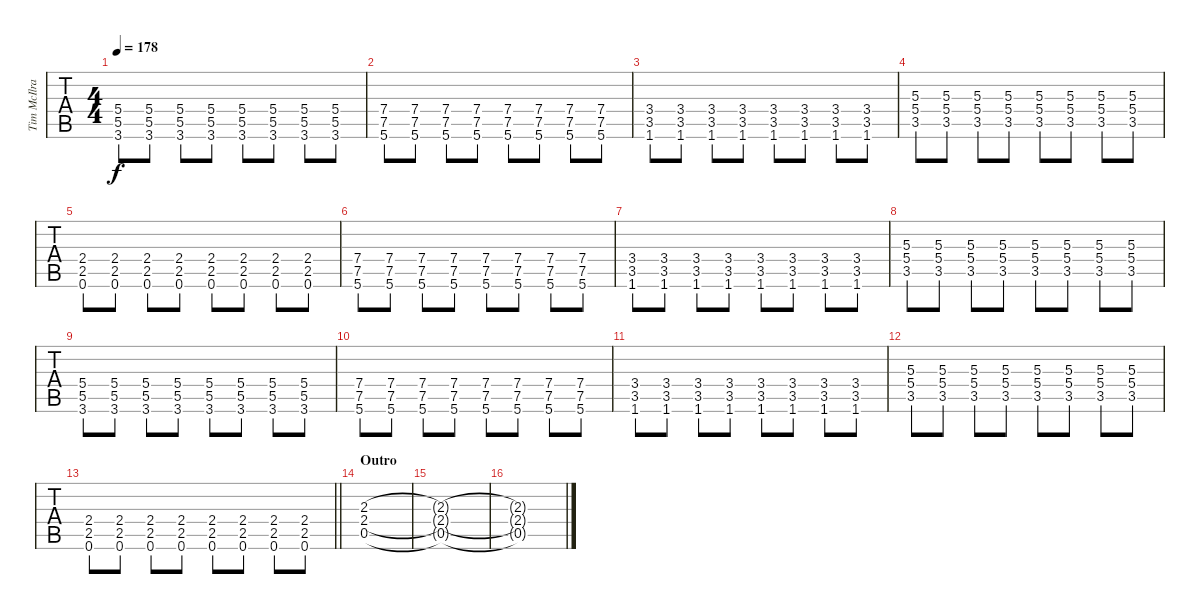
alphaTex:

\track ("Tim McIlrath - Guitar Two" "Tim McIlra") {instrument distortionguitar}
\staff {tabs}
\tuning (Eb4 Bb3 Gb3 Db3 Ab2 Eb2) {hide}
\ts (4 4)
\tempo 178
\clef g2
\ks c
(5.4 5.5 3.6).8{dy f} (5.4 5.5 3.6).8 (5.4 5.5 3.6).8 (5.4 5.5 3.6).8 (5.4 5.5 3.6).8 (5.4 5.5 3.6).8 (5.4 5.5 3.6).8 (5.4 5.5 3.6).8 |
(7.4 7.5 5.6).8 (7.4 7.5 5.6).8 (7.4 7.5 5.6).8 (7.4 7.5 5.6).8 (7.4 7.5 5.6).8 (7.4 7.5 5.6).8 (7.4 7.5 5.6).8 (7.4 7.5 5.6).8 |
(3.4 3.5 1.6).8 (3.4 3.5 1.6).8 (3.4 3.5 1.6).8 (3.4 3.5 1.6).8 (3.4 3.5 1.6).8 (3.4 3.5 1.6).8 (3.4 3.5 1.6).8 (3.4 3.5 1.6).8 |
(5.3 5.4 3.5).8 (5.3 5.4 3.5).8 (5.3 5.4 3.5).8 (5.3 5.4 3.5).8 (5.3 5.4 3.5).8 (5.3 5.4 3.5).8 (5.3 5.4 3.5).8 (5.3 5.4 3.5).8 |
(2.4 2.5 0.6).8 (2.4 2.5 0.6).8 (2.4 2.5 0.6).8 (2.4 2.5 0.6).8 (2.4 2.5 0.6).8 (2.4 2.5 0.6).8 (2.4 2.5 0.6).8 (2.4 2.5 0.6).8 |
(7.4 7.5 5.6).8 (7.4 7.5 5.6).8 (7.4 7.5 5.6).8 (7.4 7.5 5.6).8 (7.4 7.5 5.6).8 (7.4 7.5 5.6).8 (7.4 7.5 5.6).8 (7.4 7.5 5.6).8 |
(3.4 3.5 1.6).8 (3.4 3.5 1.6).8 (3.4 3.5 1.6).8 (3.4 3.5 1.6).8 (3.4 3.5 1.6).8 (3.4 3.5 1.6).8 (3.4 3.5 1.6).8 (3.4 3.5 1.6).8 |
(5.3 5.4 3.5).8 (5.3 5.4 3.5).8 (5.3 5.4 3.5).8 (5.3 5.4 3.5).8 (5.3 5.4 3.5).8 (5.3 5.4 3.5).8 (5.3 5.4 3.5).8 (5.3 5.4 3.5).8 |
(5.4 5.5 3.6).8 (5.4 5.5 3.6).8 (5.4 5.5 3.6).8 (5.4 5.5 3.6).8 (5.4 5.5 3.6).8 (5.4 5.5 3.6).8 (5.4 5.5 3.6).8 (5.4 5.5 3.6).8 |
(7.4 7.5 5.6).8 (7.4 7.5 5.6).8 (7.4 7.5 5.6).8 (7.4 7.5 5.6).8 (7.4 7.5 5.6).8 (7.4 7.5 5.6).8 (7.4 7.5 5.6).8 (7.4 7.5 5.6).8 |
(3.4 3.5 1.6).8 (3.4 3.5 1.6).8 (3.4 3.5 1.6).8 (3.4 3.5 1.6).8 (3.4 3.5 1.6).8 (3.4 3.5 1.6).8 (3.4 3.5 1.6).8 (3.4 3.5 1.6).8 |
(5.3 5.4 3.5).8 (5.3 5.4 3.5).8 (5.3 5.4 3.5).8 (5.3 5.4 3.5).8 (5.3 5.4 3.5).8 (5.3 5.4 3.5).8 (5.3 5.4 3.5).8 (5.3 5.4 3.5).8 |
\barLineRight lightlight
(2.4 2.5 0.6).8 (2.4 2.5 0.6).8 (2.4 2.5 0.6).8 (2.4 2.5 0.6).8 (2.4 2.5 0.6).8 (2.4 2.5 0.6).8 (2.4 2.5 0.6).8 (2.4 2.5 0.6).8 |
\section ("" "Outro")
(2.3 2.4 0.5).1{volume 0} |
(2.3{t} 2.4{t} 0.5{t}).1 |
(2.3{t} 2.4{t} 0.5{t}).1
